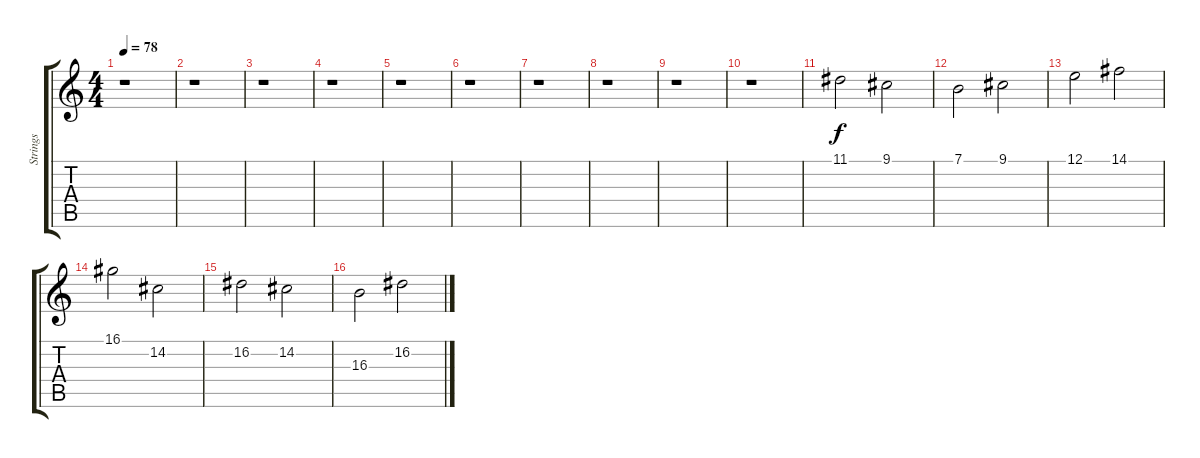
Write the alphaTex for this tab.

\track ("Strings" "Strings") {instrument stringensemble1}
\staff {score tabs}
\tuning (E4 B3 G3 D3 A2 E2) {hide}
\ts (4 4)
\tempo 78
\clef g2
\ks c
r.1{dy f} |
r.1 |
r.1 |
r.1 |
r.1 |
r.1 |
r.1 |
r.1 |
r.1 |
r.1 |
11.1.2 9.1.2 |
7.1.2 9.1.2 |
12.1.2 14.1.2 |
16.1.2 14.2.2 |
16.2.2 14.2.2 |
16.3.2 16.2.2
